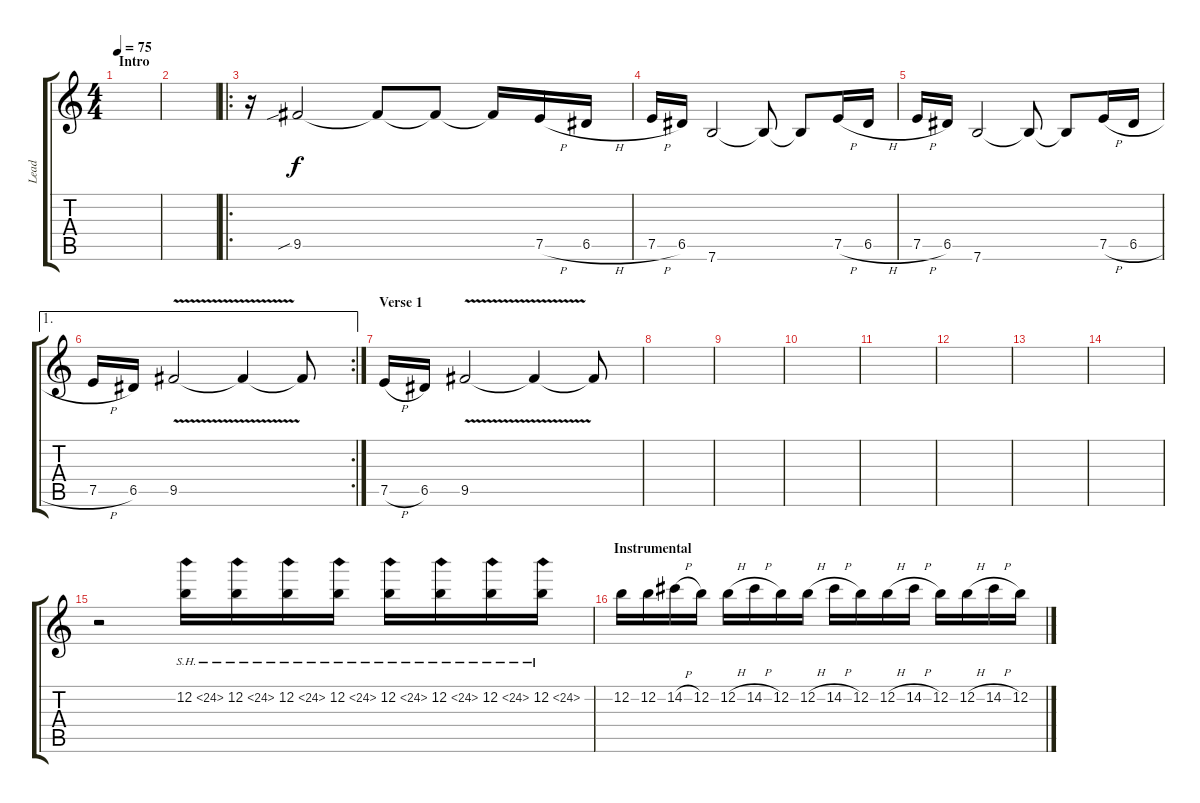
\track ("Lead" "Lead") {instrument electricguitarmuted}
\staff {score tabs}
\tuning (E4 B3 G3 D3 A2 E2) {hide}
\ts (4 4)
\section ("" "Intro")
\tempo 75
\clef g2
\ks c
|
|
\ro
r.16 9.5{sib}.2 9.5{t}.8 9.5{t}.8 9.5{t}.16 7.5{h}.16 6.5{h}.16 |
7.5{h}.16 6.5.16 7.6.2 7.6{t}.8 7.6{t}.8 7.5{h}.16 6.5{h}.16 |
7.5{h}.16 6.5.16 7.6.2 7.6{t}.8 7.6{t}.8 7.5{h}.16 6.5{h}.16 |
\ae 1
\rc 2
7.5{h}.16 6.5.16 9.5{v}.2 9.5{t}.4 9.5{t}.8 |
\section ("" "Verse 1")
7.5{h}.16 6.5.16 9.5{v}.2 9.5{t}.4 9.5{t}.8 |
|
|
|
|
|
|
|
r.2 12.2{sh 12}.16{volume 3} 12.2{sh 12}.16 12.2{sh 12}.16 12.2{sh 12}.16 12.2{sh 12}.16{volume 13} 12.2{sh 12}.16 12.2{sh 12}.16 12.2{sh 12}.16 |
\section ("" "Instrumental")
12.2.16{instrument distortionguitar} 12.2.16 14.2{h}.16 12.2.16 12.2{h}.16 14.2{h}.16 12.2.16 12.2{h}.16 14.2{h}.16 12.2.16 12.2{h}.16 14.2{h}.16 12.2.16 12.2{h}.16 14.2{h}.16 12.2.16
